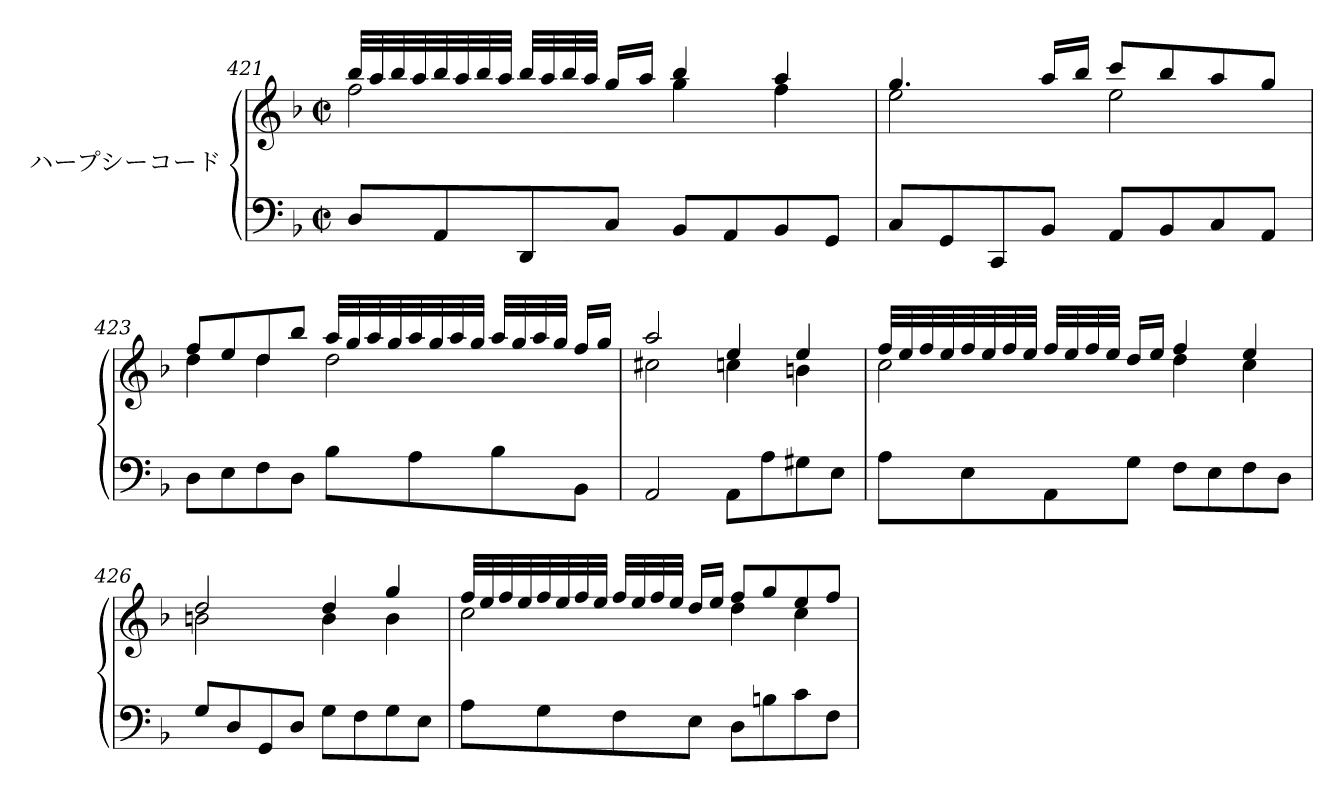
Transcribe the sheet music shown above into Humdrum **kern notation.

**kern	**kern
*part1	*part1
*staff2	*staff1
*I"ハープシーコード	*
*clefF4	*clefG2
*k[b-]	*k[b-]
*M2/2	*M2/2
*met(c|)	*met(c|)
=421	=421
*	*^
8D/L	32bb-/LLL	2ff\
.	32aa/	.
.	32bb-/	.
.	32aa/	.
8AA/	32bb-/	.
.	32aa/	.
.	32bb-/	.
.	32aa/JJJ	.
8DD/	32bb-/LLL	.
.	32aa/	.
.	32bb-/	.
.	32aa/JJJ	.
8C/J	16gg/LL	.
.	16aa/JJ	.
8BB-/L	4bb-/	4gg\
8AA/	.	.
8BB-/	4aa/	4ff\
8GG/J	.	.
!!LO:PB:g=z	!!
=422	=422	=422
8C/L	4.gg/	2ee\
8GG/	.	.
8CC/	.	.
8BB-/J	16aa/LL	.
.	16bb-/JJ	.
8AA/L	8ccc/L	2ee\
8BB-/	8bb-/	.
8C/	8aa/	.
8AA/J	8gg/J	.
=423	=423	=423
8D\L	8ff/L	4dd\
8E\	8ee/	.
8F\	8dd/	4dd\
8D\J	8bb-/J	.
8B-\L	32aa/LLL	2dd\
.	32gg/	.
.	32aa/	.
.	32gg/	.
8A\	32aa/	.
.	32gg/	.
.	32aa/	.
.	32gg/JJJ	.
8B-\	32aa/LLL	.
.	32gg/	.
.	32aa/	.
.	32gg/JJJ	.
8BB-\J	16ff/LL	.
.	16gg/JJ	.
=424	=424	=424
2AA/	2aa/	2cc#X\
8AA\L	4ee/	4ccn\
8A\	.	.
8G#X\	4ee/	4bn\
8E\J	.	.
!!LO:LB:g=z	!!
=425	=425	=425
8A\L	32ff/LLL	2cc\
.	32ee/	.
.	32ff/	.
.	32ee/	.
8E\	32ff/	.
.	32ee/	.
.	32ff/	.
.	32ee/JJJ	.
8AA\	32ff/LLL	.
.	32ee/	.
.	32ff/	.
.	32ee/JJJ	.
8G\J	16dd/LL	.
.	16ee/JJ	.
8F\L	4ff/	4dd\
8E\	.	.
8F\	4ee/	4cc\
8D\J	.	.
=426	=426	=426
8G/L	2dd/	2bn\
8D/	.	.
8GG/	.	.
8D/J	.	.
8G\L	4dd/	4b\
8F\	.	.
8G\	4gg/	4b\
8E\J	.	.
=427	=427	=427
8A\L	32ff/LLL	2cc\
.	32ee/	.
.	32ff/	.
.	32ee/	.
8G\	32ff/	.
.	32ee/	.
.	32ff/	.
.	32ee/JJJ	.
8F\	32ff/LLL	.
.	32ee/	.
.	32ff/	.
.	32ee/JJJ	.
8E\J	16dd/LL	.
.	16ee/JJ	.
8D\L	8ff/L	4dd\
8Bn\	8gg/	.
8c\	8ee/	4cc\
8F\J	8ff/J	.
*	*v	*v
=	=
*-	*-
